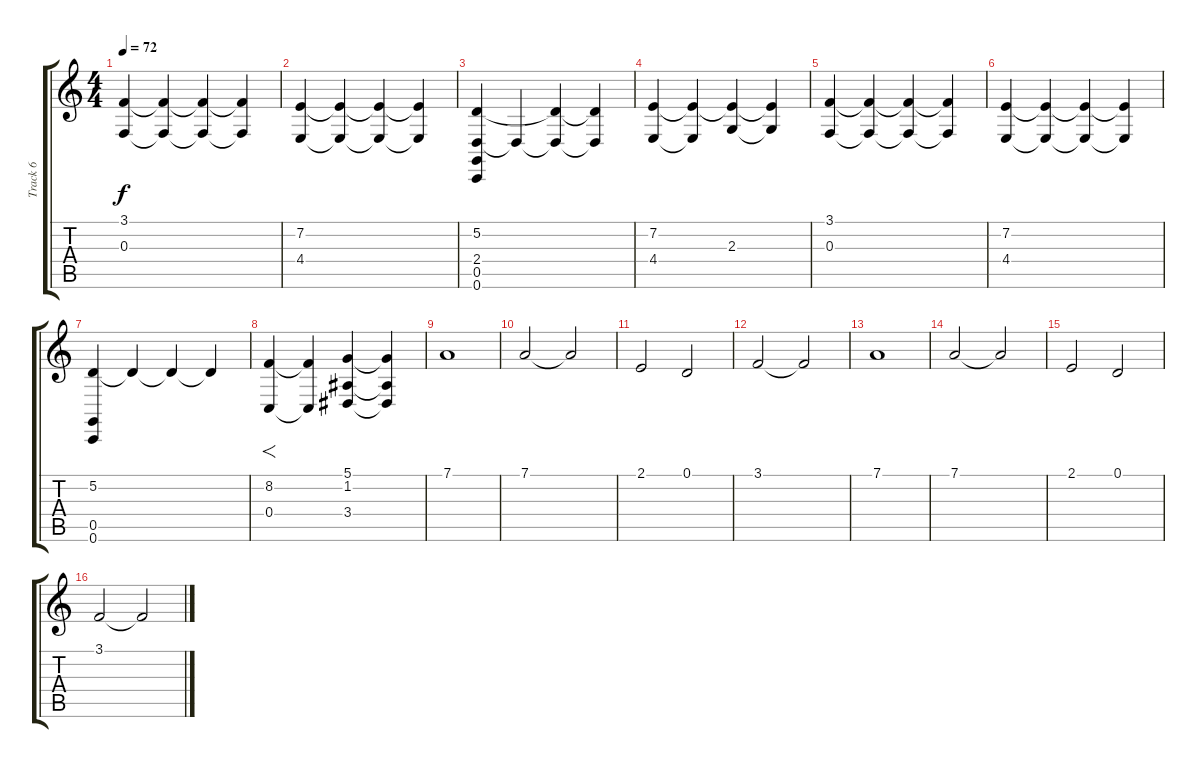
\track ("Track 6" "Track 6") {instrument stringensemble1}
\staff {score tabs}
\tuning (D4 A3 F3 C3 G2 C2) {hide}
\ts (4 4)
\tempo 72
\clef g2
\ks c
(3.1 0.3).4{dy f} (3.1{t} 0.3{t}).4 (3.1{t} 0.3{t}).4 (3.1{t} 0.3{t}).4 |
(7.2 4.4).4 (7.2{t} 4.4{t}).4 (7.2{t} 4.4{t}).4 (7.2{t} 4.4{t}).4 |
(5.2 2.4 0.5 0.6).4 2.4{t}.4 (5.2{t} 2.4{t}).4 (5.2{t} 2.4{t}).4 |
(7.2 4.4).4 (7.2{t} 4.4{t}).4 (7.2{t} 2.3).4 (7.2{t} 2.3{t}).4 |
(3.1 0.3).4 (3.1{t} 0.3{t}).4 (3.1{t} 0.3{t}).4 (3.1{t} 0.3{t}).4 |
(7.2 4.4).4 (7.2{t} 4.4{t}).4 (7.2{t} 4.4{t}).4 (7.2{t} 4.4{t}).4 |
(5.2 0.5 0.6).4 5.2{t}.4 5.2{t}.4 5.2{t}.4 |
(8.2 0.4).4{f} (8.2{t} 0.4{t}).4 (5.1 1.2 3.4).4 (5.1{t} 1.2{t} 3.4{t}).4 |
7.1.1 |
7.1.2 7.1{t}.2 |
2.1.2 0.1.2 |
3.1.2 3.1{t}.2 |
7.1.1 |
7.1.2 7.1{t}.2 |
2.1.2 0.1.2 |
3.1.2 3.1{t}.2
